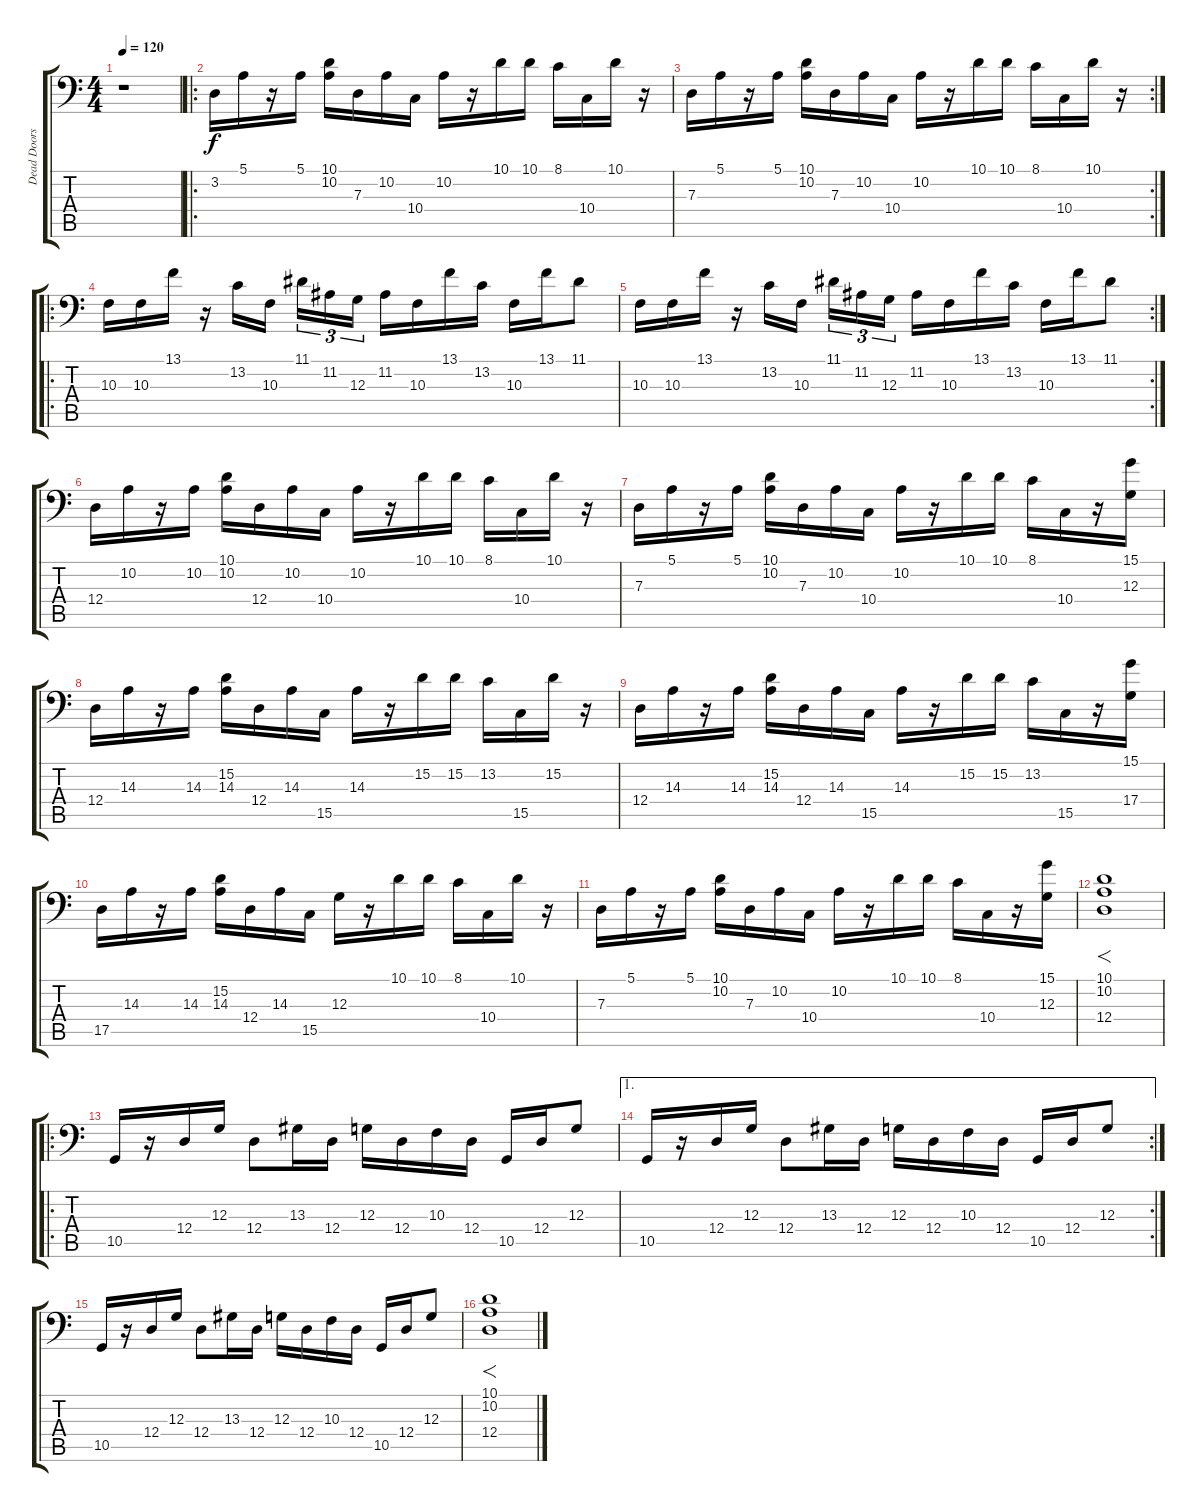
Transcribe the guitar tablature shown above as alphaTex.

\track ("Dead Doors" "Dead Doors") {instrument drawbarorgan}
\staff {score tabs}
\tuning (E3 B2 G2 D2 A1 E1) {hide}
\ts (4 4)
\tempo 120
\clef f4
\ks c
r.1{dy f instrument drawbarorgan} |
\ro
3.2.16 5.1.16 r.16 5.1.16 (10.1 10.2).16 7.3.16 10.2.16 10.4.16 10.2.16 r.16 10.1.16 10.1.16 8.1.16 10.4.16 10.1.16 r.16 |
\rc 2
7.3.16 5.1.16 r.16 5.1.16 (10.1 10.2).16 7.3.16 10.2.16 10.4.16 10.2.16 r.16 10.1.16 10.1.16 8.1.16 10.4.16 10.1.16 r.16 |
\ro
10.3.16 10.3.16 13.1.16 r.16 13.2.16 10.3.16 11.1.16{tu (3 2)} 11.2.16{tu (3 2)} 12.3.16{tu (3 2)} 11.2.16 10.3.16 13.1.16 13.2.16 10.3.16 13.1.16 11.1.8 |
\rc 2
10.3.16 10.3.16 13.1.16 r.16 13.2.16 10.3.16 11.1.16{tu (3 2)} 11.2.16{tu (3 2)} 12.3.16{tu (3 2)} 11.2.16 10.3.16 13.1.16 13.2.16 10.3.16 13.1.16 11.1.8 |
12.4.16 10.2.16 r.16 10.2.16 (10.1 10.2).16 12.4.16 10.2.16 10.4.16 10.2.16 r.16 10.1.16 10.1.16 8.1.16 10.4.16 10.1.16 r.16 |
7.3.16 5.1.16 r.16 5.1.16 (10.1 10.2).16 7.3.16 10.2.16 10.4.16 10.2.16 r.16 10.1.16 10.1.16 8.1.16 10.4.16 r.16 (15.1 12.3).16 |
12.4.16 14.3.16 r.16 14.3.16 (15.2 14.3).16 12.4.16 14.3.16 15.5.16 14.3.16 r.16 15.2.16 15.2.16 13.2.16 15.5.16 15.2.16 r.16 |
12.4.16 14.3.16 r.16 14.3.16 (15.2 14.3).16 12.4.16 14.3.16 15.5.16 14.3.16 r.16 15.2.16 15.2.16 13.2.16 15.5.16 r.16 (15.1 17.4).16 |
17.5.16 14.3.16 r.16 14.3.16 (15.2 14.3).16 12.4.16 14.3.16 15.5.16 12.3.16 r.16 10.1.16 10.1.16 8.1.16 10.4.16 10.1.16 r.16 |
7.3.16 5.1.16 r.16 5.1.16 (10.1 10.2).16 7.3.16 10.2.16 10.4.16 10.2.16 r.16 10.1.16 10.1.16 8.1.16 10.4.16 r.16 (15.1 12.3).16 |
(10.1 10.2 12.4).1{f volume 16} |
\ro
10.5.16 r.16 12.4.16 12.3.16 12.4.8 13.3.16 12.4.16 12.3.16 12.4.16 10.3.16 12.4.16 10.5.16 12.4.16 12.3.8 |
\ae 1
\rc 2
10.5.16 r.16 12.4.16 12.3.16 12.4.8 13.3.16 12.4.16 12.3.16 12.4.16 10.3.16 12.4.16 10.5.16 12.4.16 12.3.8 |
10.5.16 r.16 12.4.16 12.3.16 12.4.8 13.3.16 12.4.16 12.3.16 12.4.16 10.3.16 12.4.16 10.5.16 12.4.16 12.3.8 |
(10.1 10.2 12.4).1{f volume 15}
